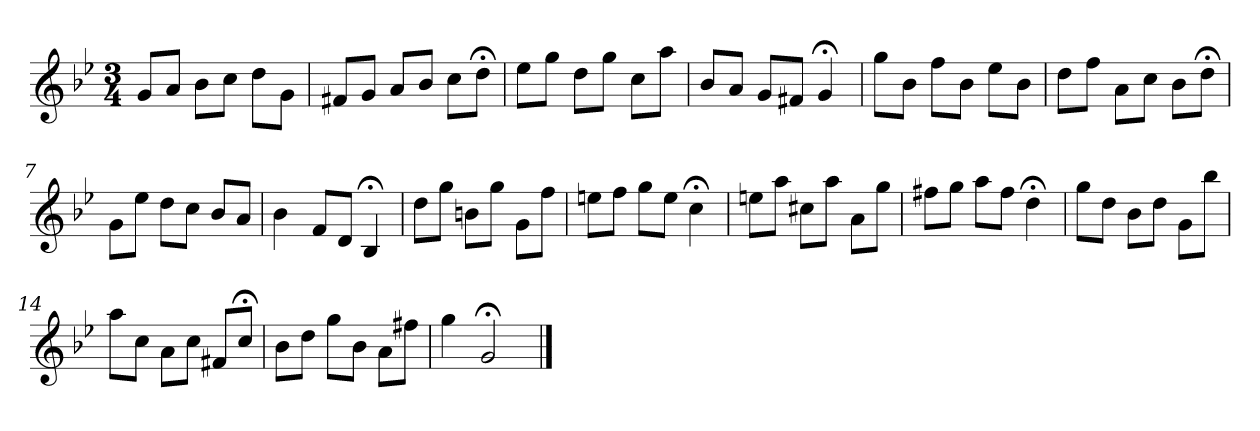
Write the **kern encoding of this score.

**kern
*part1
*staff1
*k[b-e-]
*g:
*M3/4
*MM120
=1
8gL
8aJ
8b-L
8ccJ
8ddL
8gJ
=2
8f#XL
8gJ
8aL
8b-J
8ccL
8dd;<J
=3
8ee-L
8ggJ
8ddL
8ggJ
8ccL
8aaJ
=4
8b-L
8aJ
8gL
8f#XJ
4g;<
=5
8ggL
8b-J
8ffL
8b-J
8ee-L
8b-J
=6
8ddL
8ffJ
8aL
8ccJ
8b-L
8dd;<J
=7
8gL
8ee-J
8ddL
8ccJ
8b-L
8aJ
=8
4b-
8fL
8dJ
4B-;<
=9
8ddL
8ggJ
8bnL
8ggJ
8gL
8ffJ
=10
8eenL
8ffJ
8ggL
8eeJ
4cc;<
=11
8eenL
8aaJ
8cc#XL
8aaJ
8aL
8ggJ
=12
8ff#XL
8ggJ
8aaL
8ff#J
4dd;<
=13
8ggL
8ddJ
8b-L
8ddJ
8gL
8bb-J
=14
8aaL
8ccJ
8aL
8ccJ
8f#XL
8cc;<J
=15
8b-L
8ddJ
8ggL
8b-J
8aL
8ff#XJ
=16
4gg
2g;<
==
*-
